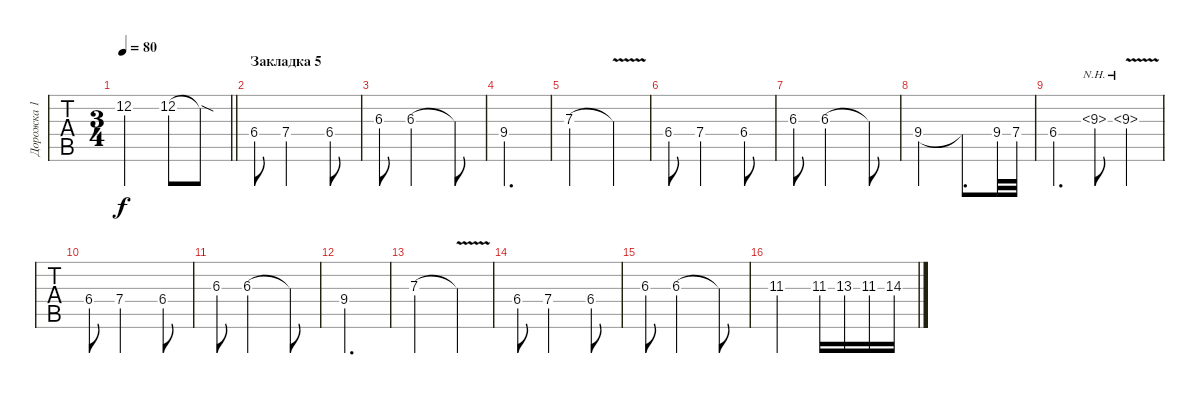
\track ("Дорожка 1" "Дорожка 1") {instrument distortionguitar}
\staff {tabs}
\tuning (E4 B3 G3 D3 A2 E2) {hide}
\ts (3 4)
\tempo 80
\clef g2
\barLineRight lightlight
\ks f#minor
12.2.2{dy f} 12.2.8 12.2{sod t}.8 |
\section ("" "Закладка 5")
6.4.8 7.4.2 6.4.8 |
6.3.8 6.3.2 6.3{t}.8 |
9.4.2{d} |
7.3.2 7.3{v t}.4 |
6.4.8 7.4.2 6.4.8 |
6.3.8 6.3.2 6.3{t}.8 |
9.4.2 9.4{t}.8{d} 9.4.32 7.4.32 |
6.4.4{d} 9.3{nh}.8 9.3{nh v}.4 |
6.4.8 7.4.2 6.4.8 |
6.3.8 6.3.2 6.3{t}.8 |
9.4.2{d} |
7.3.2 7.3{v t}.4 |
6.4.8 7.4.2 6.4.8 |
6.3.8 6.3.2 6.3{t}.8 |
11.3.2 11.3.16 13.3.16 11.3.16 14.3.16
